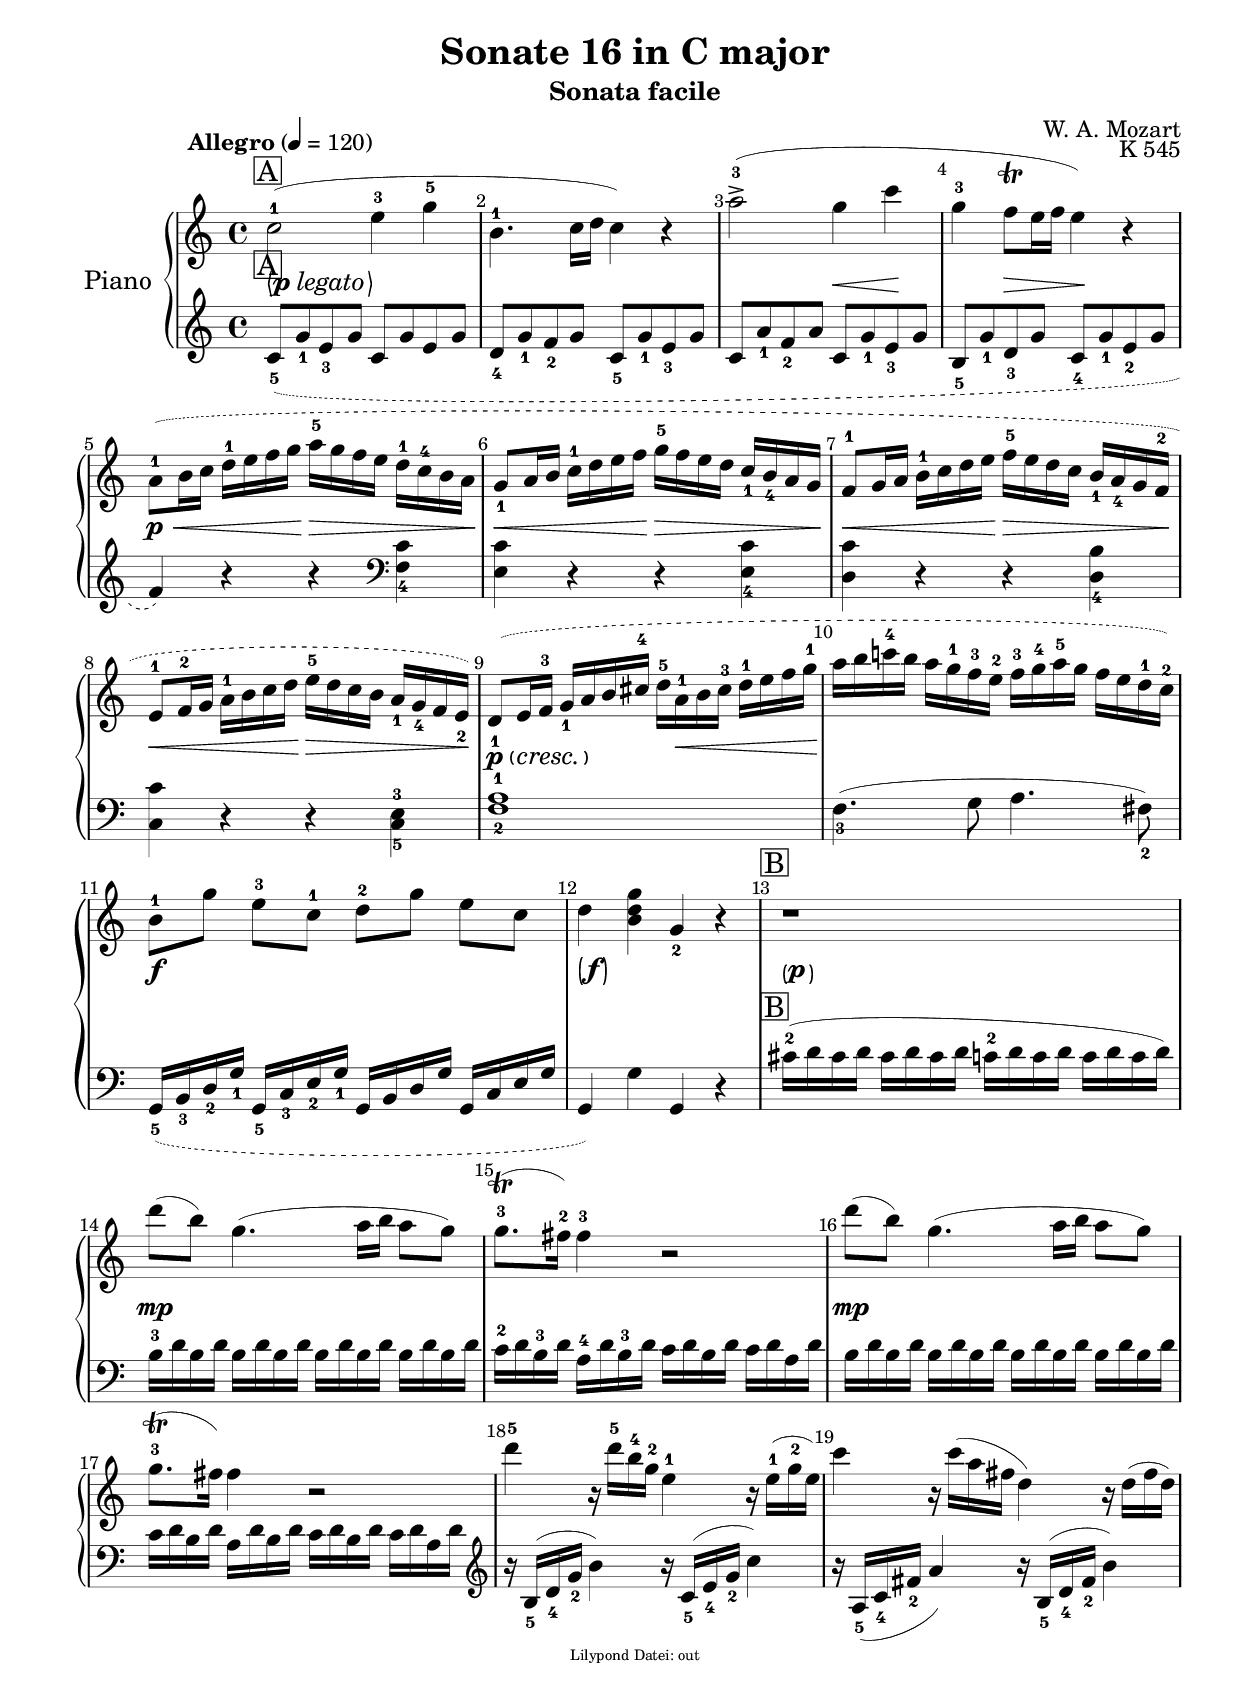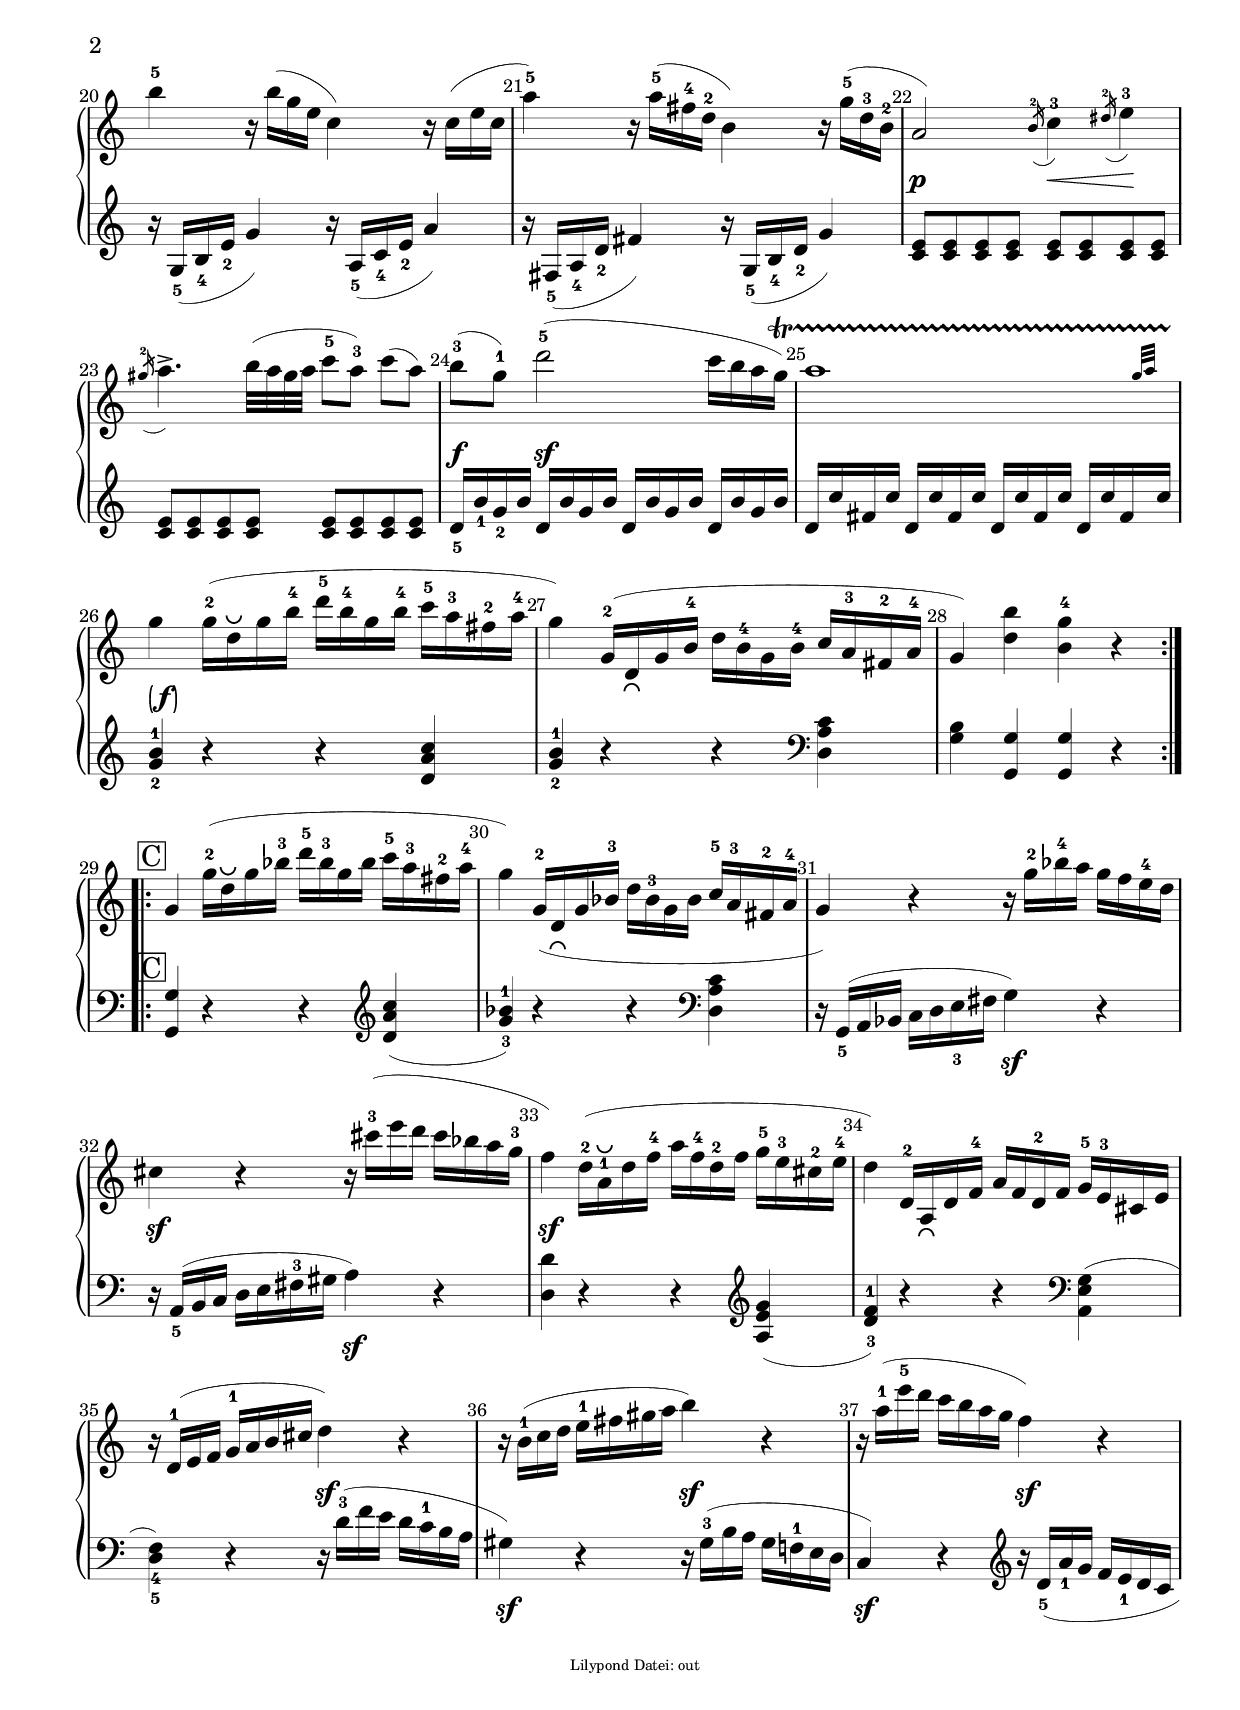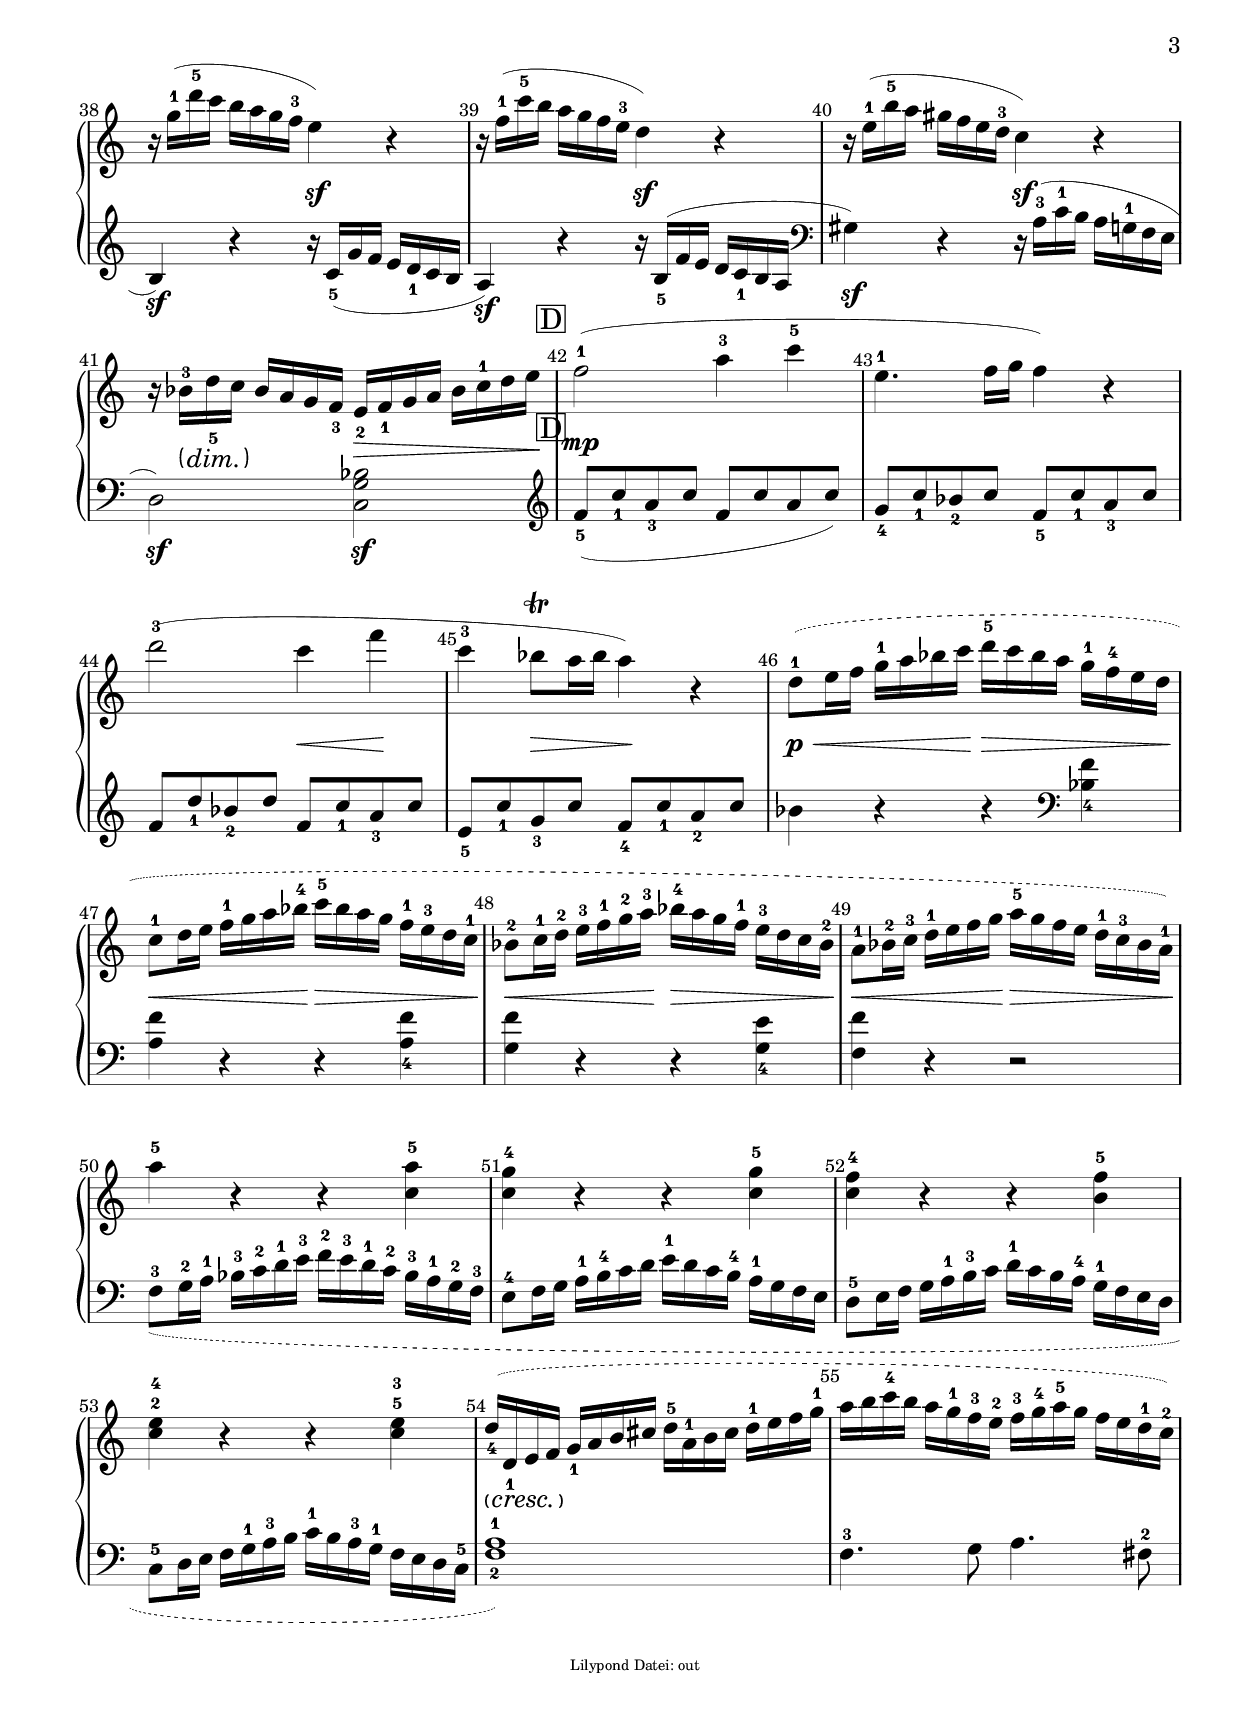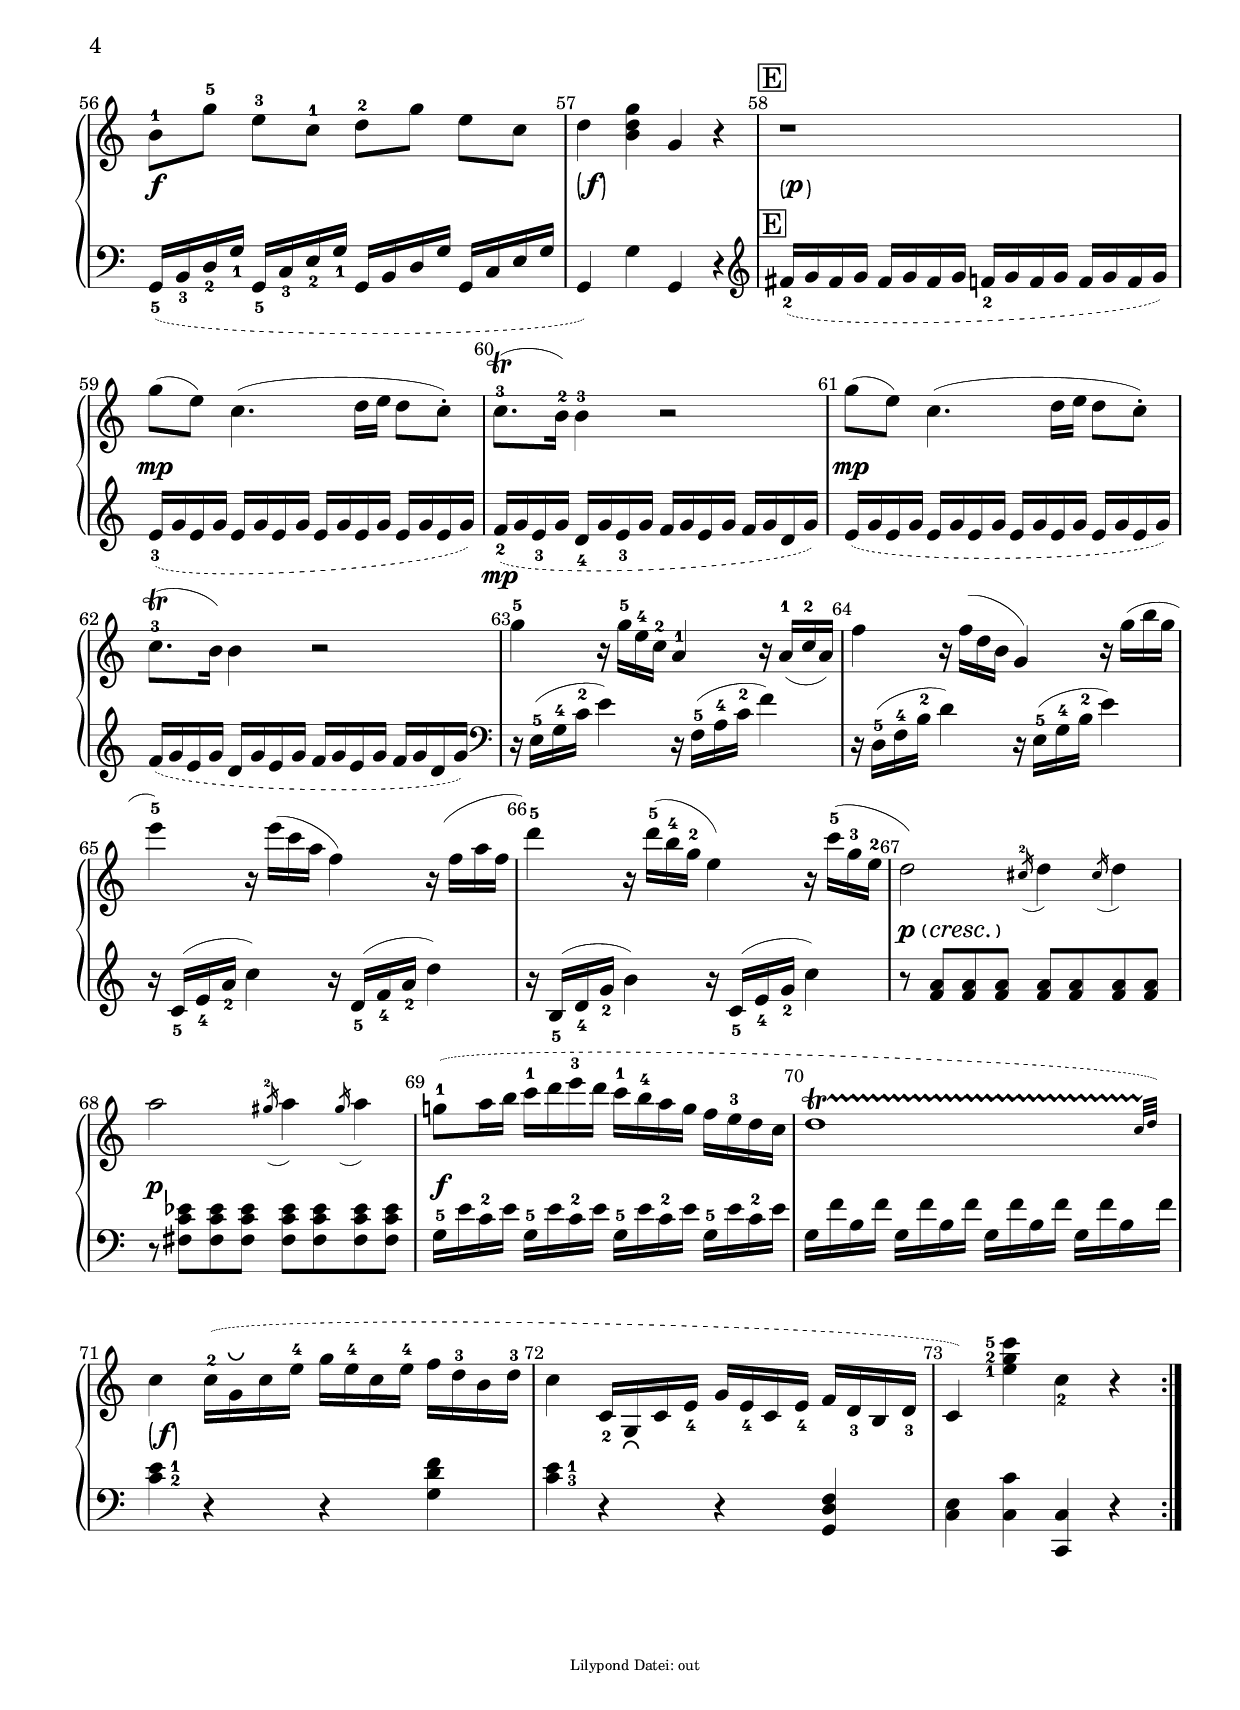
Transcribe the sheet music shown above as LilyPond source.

\version "2.19.32"
\language "deutsch"

FootLeft = #(string-append "" )
FootCenter = #(string-append "")
FootLeft = #(string-append "gesetzt mit LILYPOND " (lilypond-version) " am " (strftime "%d.%m.%Y %H:%M:%S" (localtime (current-time))))
% grosub=\sub \fontsize #+1.5

chExceptionMusic = {
  <c d e f g a h>1-\markup { \sub "Dur" }
  <c d es f g as b>1-\markup { \sub "Moll natural" }
  <c d es f g as h>1-\markup { \sub "Moll harm." }
  <c d es f g a h>1-\markup { \sub "Moll mel." }
  <c des e f g as b >1-\markup { \sub "Spanish Gypsy" }
  <c d es f ges g as h>1-\markup { \sub "Algerian" }
  <c d e f fis gis b>1-\markup { \sub "Arabic " }
  <c cis e f g gis h>1-\markup { \sub "Byzantine" }
  <c cis dis e f fis gis ais>1-\markup { \sub "Eight Tone Spanish" }
  <c des e fis gis ais h>1-\markup { \sub "Enigmatic asc." }
  <c des e f gis ais h>1-\markup { \sub "Enigmatic desc." }
  <c d es f g as b>1-\markup { \sub "Geez" }
  <c d e f g as b>1-\markup { \sub "Aeolian Dominant" }
  <c des f ges b>1-\markup { \sub "Hirajoshi" }
  <c d es fis g as h>1-\markup { \sub "Hungarian" }
  <c d e fis g a b>1-\markup { \sub "Acoustic Scale" }
  <c cis f g ais>1-\markup { \sub "Japanese" }
  <c d es fis g a ais>1-\markup { \sub "Romanian Minor" }
  <c d e f g as h>1-\markup { \sub "Maqams" }
  <c es f g b>1-\markup { \sub "Minor Pentatonic" }
  <c es f fis g b>1-\markup { \sub "Minor Blues" }
  <c d es e g a>1-\markup { \sub "Major Blues" }
  <c des d es f g a b>1-\markup { \sub "Adonai Malakh" }
  <c d e fis g a b>1-\markup { \sub "Bartok" }
  <c des es f ges g as h>1-\markup { \sub "Bebop Half-Diminished" }
  <c d e f g a b h>1-\markup { \sub "Bebop Dominant" }
  <c d es e f g a b>1-\markup { \sub "Bebop Minor" }
  <c d e f g gis a h>1-\markup { \sub "Bebop Major I" }
  <c d f g b>1-\markup { \sub "Egyptian" }
  <c d es f g a b>1-\markup { \sub "Dorisch" }
  <c des es f g as b >1-\markup { \sub "Phrygisch" }
  <c d e fis g a h>1-\markup { \sub "Lydisch" }
  <c d e f g a b>1-\markup { \sub "Mixolydisch" }
  <c d es f g as b>1-\markup { \sub "Äolisch" }
  <c des es g ges as b>1-\markup { \sub "Lokrisch" }
  <c d e fis gis b>1-\markup { \sub "Ganzton" }
  <c d e fis gis ais>1-\markup { \sub "Ganzton" }
  <cis dis fis gis ais>1-\markup { \sub "Halbton" }
  <c d es f g as b>1-\markup { "Moll natural" }
  <c d es f g as h>1-\markup { "Moll harm." }
  <c d es f g a h>1-\markup { "Moll mel." }

  <c>1-\markup { \sub "bass" }
  <c es ges>1-\markup { \sub \fontsize #+1.5 "dim" }
  <c e gis>1-\markup { \sub \fontsize #+1.5 "j" }
  <c e geses>1-\markup { \sub \fontsize #+1.5 "ddim" }
  <c eses ges >1-\markup { \super "dddim" }
  <c e g h>1-\markup { \sub "j" \super "7" }
  <c e g h a'>1-\markup { \sub "j" \super "7(add13)" }
  <c g >1-\markup { \super "5" }
  <c g d'>1-\markup { \super "5(add9)" }
  <c e gis dis'>1-\markup { \sub "aug" \super { \smaller \sharp "9" } }
  <c e gis des'>1-\markup { \sub "aug" \super { \smaller \flat "9" } }
  <c e gis d'>1-\markup { \sub "aug" \super  "(add9)" }
  <c g des'>1-\markup { \super "5" \super { \smaller \flat "9"  } }
  <c g dis'>1-\markup { \super "5"  \super { \smaller \sharp "9"} }
  <c e g a b>1-\markup { \super "7(add6)" }
  <c es g h>1-\markup { \sub \fontsize #+1.5 "m" \super "j7" }
  <c es g h d' f'>1-\markup { \sub \fontsize #+1.5 "m" \super "j11" }
  <c es g b c'>1-\markup { \sub \fontsize #+1.5 "m" \super "7add8" }
  <c es g b d' e'>1-\markup { \sub \fontsize #+1.5 "m" \super "9add10" }
  <c es g b d' f' g'>1-\markup { \sub \fontsize #+1.5 "m" \super "11add12" }
  <c es ges h>1-\markup { \sub \fontsize #+1.5 "m" \super { "j7" \smaller \flat "5" } }
  <c es ges b des>1-\markup { \sub \fontsize #+1.5 "m" \super { "7" \smaller \flat "5" \smaller \flat "9" } }
  <c es ges b>1-\markup { \sub \fontsize #+1.5 "dim" \super { "7" \smaller \sharp "5" } }
  <c es ges heses>1-\markup { \sub "dim" \super "7" }
  <c es ges heses des >1-\markup { \sub "dim" \super { "7" \smaller \flat "9" } }
  <c e  ges h>1-\markup { \sub \fontsize #+1.5 "j7" \super {  \smaller \flat "5" } }
  <c e g h d'>1-\markup { \sub \fontsize #+1.5 "j" \super "9" }
  <c e g h d' a'>1-\markup { \sub \fontsize #+1.5 "j9" \super "(add13)" }
  <c e g b  a' >1-\markup { \super "7(add13)" }
  %<c e g  d' >1-\markup { \super "add9" }
  <c e g b des' as' >1-\markup { \super { \smaller \flat "9" \smaller \flat 13 } }
  <c e g b d' a' >1-\markup { \super "13" }
  <c e g a d'>1-\markup {  \super "6(add9)" }
  <c e g a f'>1-\markup { \super "6(add11)" }
  <c e g b d' f' a'>1-\markup { \super "13(add11)" }
  <c e g a a'>1-\markup { \super "6(add13)" }
  %<c e g a fis'>1-\markup { \super "6(add" \super { \sharp "11)" } }
  % <c es g as h>1-\markup { "m" \super "7(add" \super { \flat "6)" } }
  <c es g as h>1-\markup { \sub \fontsize #+1.5 "m" \super "7(add" \super { \smaller \flat "6)" } }
  <c es g a h>1-\markup { \sub \fontsize #+1.5 "m" \super "7(add6)" }
  <c es g h f'>1-\markup { \sub \fontsize #+1.5 "m" \super "j7(add11)" }
  <c es g a h d'>1-\markup { \sub \fontsize #+1.5 "m" \super "j9(add6)" }
  <c e gis h>1-\markup { \sub \fontsize #+1.5 "j" \super "7" \super { \smaller \sharp 5 } }
  <c e g a h>1-\markup { \sub \fontsize #+1.5 "j" \super "7(add6)" }
  <c f gis d'>1-\markup { \sub \fontsize #+1.5 "j" \super { "sus4"  \smaller \sharp "5(add9)" } }
  <c e g h dis'>1-\markup { \super { "j7" \smaller \sharp "9" } }
  <c e gis h d'>1-\markup { \super { "j9" \smaller \sharp "5" } }
  <c es g h d'>1-\markup { \sub \fontsize #+1.5 "m"  \super { "j9" } }
  <c f g d'>1-\markup { \super "sus4(add9)" }
  <c es g a f'>1-\markup { \sub \fontsize #+1.5 "m" \super "6(add11)" }
  <c es ges b >1-\markup { \sub \fontsize #+1.5 "m" \super "7" \super { \smaller \flat "5" } }
  <c e g h d' f' a'>1-\markup { \sub \fontsize #+1.5 "j" \super "13" }
  <c e g h d' f'>1-\markup { \sub \fontsize #+1.5 "j" \super "11" }
  <c e g h d' fis'>1-\markup { \sub \fontsize #+1.5 "j"  \super { \smaller \sharp "11" } }

}

inst =
#(define-music-function
  (string)
  (string?)
  #{ <>^\markup \bold \box #string #})

#(define ((chord-name->german-markup-text-alteration B-instead-of-Bb) pitch lowercase?)

   (define (pitch-alteration-semitones pitch)
     (inexact->exact (round (* (ly:pitch-alteration pitch) 2))))

   (define (conditional-string-downcase str condition)
     (if condition
         (string-downcase str)
         str))

   (let* ((name (ly:pitch-notename pitch))
          (alt-semitones  (pitch-alteration-semitones pitch))
          (n-a (if (member (cons name alt-semitones) `((6 . -1) (6 . -1)))
                   (cons 7 (+ (if B-instead-of-Bb 1 1) alt-semitones))
                   (cons name alt-semitones))))
     (make-line-markup
      (list
       (make-simple-markup
        (conditional-string-downcase
         (vector-ref #("C" "D" "E" "F" "G" "A" "H" "B") (car n-a))
         lowercase?))
       (let ((alteration (/ (cdr n-a) 2)))
         (cond
          ((and (equal? lowercase? #f) (= alteration FLAT) (= (car n-a) 7)) (make-simple-markup ""))
          ((and (= alteration FLAT) (or (= (car n-a) 5) (= (car n-a) 2) )) (make-simple-markup "s"))
          ((= alteration FLAT) (make-simple-markup "es"))
          ((and (= alteration DOUBLE-FLAT) (or (= (car n-a) 5)(= (car n-a) 2) )) (make-simple-markup "ses"))
          ((= alteration DOUBLE-FLAT) (make-simple-markup "eses"))
          ((= alteration SHARP) (make-simple-markup "is"))
          ((= alteration DOUBLE-SHARP) (make-simple-markup "isis"))
          (else empty-markup)))))))

#(define germanChords (chord-name->german-markup-text-alteration #t))

chExceptions = #( append
                  ( sequential-music-to-chord-exceptions chExceptionMusic #t)
                  ignatzekExceptions)

FootLeft = #(string-append "Lilypond Datei: " (ly:parser-output-name) )
FootCenter = #(string-append "")
FootRight = #(string-append "gesetzt mit LILYPOND " (lilypond-version) " am " (strftime "%d.%m.%Y %H:%M:%S" (localtime (current-time))))

\layout {
  \context {
    \ChordNames
    chordNameLowercaseMinor = ##f
    chordRootNamer = #germanChords
    chordNoteNamer = #note-name->german-markup
    \override ChordName.font-name = #"Monospac821 BT"
    chordNameExceptions = #chExceptions
    \override ChordName.font-size = #1
    \override ChordName.font-series = #'bold
  }
}


mpdolce =
#(make-dynamic-script
  #{ \markup {
    \hspace #0
    \translate #'(5 . 0)
    \line {
      \dynamic "mp"
      \text \italic "dolce"
    }
     }
  #})

pdolce =
#(make-dynamic-script
  #{ \markup {
    \hspace #0
    \translate #'(5 . 0)
    \line {
      \dynamic "p"
      \text \italic "dolce"
    }
     }
  #})

pleg =
\markup {
  \override #'(angularity . 2)
  \line {
    \parenthesize  {
      \column {
        \line {
          \dynamic "p"
          \text \italic \fontsize #1 "legato"
        }
      }
    }
  }
}


rit =
\markup {
  \bold \italic \fontsize #-0.3 "ritardando"
}

loco =
\markup {
  \bold \italic \fontsize #-0.3 "loco"
}

%% stencil unstress
%% Harm's code aus dem Forum
%% http://www.lilypondforum.de/index.php?topic=2320.0
#(define new-stil
   (lambda (grob)
     (let* ((sz (ly:grob-property grob 'font-size 0.0))
            (mult (magstep sz))
            (dir (ly:grob-property grob 'direction))
            (thick 0.15)
            (radius 0.7)
            (scaled-radius (* mult radius))
            (ps-command-string
             (format #f
               "
             0 ~a translate
             ~a setlinewidth
             ~a 0 moveto
             0 0 ~a 180 0 ~a
             stroke
             "
               ;mult
               (* thick dir)
               thick
               (- scaled-radius)
               scaled-radius
               (if (negative? dir) "arcn" "arc"))))

       (ly:make-stencil
        (list 'embedded-ps
          (format #f
            "
              gsave currentpoint translate
              ~a
              grestore
              "
            ps-command-string))
        (cons (- scaled-radius) scaled-radius)
        (cons
         (if (negative? dir) 0 (- scaled-radius))
         (if (negative? dir) scaled-radius 0))))))

unstress =
-\tweak stencil #new-stil
%% maybe add:
%-\tweak staff-padding #'()
\fermata

FSus = #(make-span-event 'SustainEvent STOP)
NSus = #(make-span-event 'SustainEvent START)

%% http://lsr.dsi.unimi.it/LSR/Item?id=654
%% http://lsr.di.unimi.it//LSR/Item?id=654
%% see also http://lilypond.org/doc/v2.18/Documentation/notation/short-repeats

%%%%%%%%%%%%%%%%%%%%%%%%%%%%%%%%%%%%%%%%%%%%%%%%%%%%%%%%%%%%%%%%%%%%%%%%%%%%%%%%%%%%%%%%%%
% LSR workaround:

%%%%%%%%%%%%%%%%%%%%%%%%%%%%%%%%%%%%%%%%%%%%%%%%%%%%%%%%%%%%%%%%%%%%%%%%%%%%%%%%%%%%%%%%%%

%% version 2013/05/11
%% for lilypond 2.18 or higher
%% last changes : - \changePitch : a single s as the last event of newnotes parameter
%%                   will give you the ending rests of the pattern (if there), and two s
%%                   also the beginning ones. If pattern ends with a note, a single
%%                   ending s will have no effects.
%%                - Is now \language independant (no more #{ c #})
%%                - new algorithm for make-notes-list, change-pitch
%%                  and has-notes? (shorter and safer)
%%
%%%%%%%%%%%%%%%%%%%%%%%%% some utility functions %%%%%%%%%%%%%%%%%%%%%

#(define (name-of music)
   (ly:music-property music 'name))

#(define (has-notes? music)
   "Return true if there is at least one note in `music, false otherwise."
   (or (eq? (name-of music) 'NoteEvent)
       (let ((e (ly:music-property music 'element)))
         (and (ly:music? e)
              (has-notes? e)))
       (let loop ((es (ly:music-property music 'elements)))
         (and (pair? es)
              (or (has-notes? (car es))
                  (loop (cdr es)))))))

%% An EventChord is sometimes used as a wrapper in Lilypond, so we have to check
%% if a chord is a standard chord with notes. We could have used has-notes? but
%% this version is perhaps more efficient.
%% Optional events name like 'RestEvent can be included.
#(define (note-or-chord? music . otherEvent)
   "Is music a note or a chord with notes ?"
   (let ((name (name-of music)))
     (or (memq name (cons 'NoteEvent otherEvent))
         (and (eq? name 'EventChord)  ; have this chord at least one note ?
              (let loop ((es (ly:music-property music 'elements)))
                (and (pair? es)
                     (or (eq? (name-of (car es)) 'NoteEvent)
                         (loop (cdr es)))))))))

#(define (expand-q-chords music); for q chords : see chord-repetition-init.ly
   (expand-repeat-chords! (list 'rhythmic-event) music))

#(define (clean-music mus)
   "Try to reduce the number of sequential music"
   (let ((name (ly:music-property mus 'name)))
     (cond
      ((eq? name 'SequentialMusic)
       (ly:music-set-property! mus 'elements (fold-right
                                              (lambda (evt prev-list)
                                                (if (eq? (name-of evt) 'SequentialMusic)
                                                    (append (ly:music-property (clean-music evt) 'elements) prev-list)
                                                    (cons (clean-music evt) prev-list)))
                                              '()
                                              (ly:music-property mus 'elements))))
      ((eq? name 'SimultaneousMusic)
       (ly:music-set-property! mus 'elements
         (map clean-music (ly:music-property mus 'elements))))
      ((memq name (list 'RelativeOctaveMusic 'UnrelativableMusic))
       (ly:music-set-property! mus 'element (clean-music
                                             (ly:music-property mus 'element)))))
     mus))

%%%%%%%%%%%%%%%%%%%%%%%%%%%%% changePitch %%%%%%%%%%%%%%%%%%%%%%%%%%%%%%
#(define cPInsertInPattern (gensym))
#(define cPSamePitch (gensym))
#(define cPSamePitchEnd (gensym))
#(define cPPatternEnd (gensym))

#(define (make-notes-list music)
   "Make a list with each element will be of one of these types :
  1- a note, a chord, a rest
  2- an integer, indicating the number of notes to skip in pattern ( The user will
     indicate that, by a corresponding number of skips (s or \\skip) in `newnotes 
     parameter of \\changePitch )
  3- a list of musics, to be inserted between 2 notes of pattern, and added with
     the \\insert function, inside `newnotes"
   (let ((res '())     ; the list to fill
          (prev #f))
     (define (fill-notes-list evt)
       (let ((tags (ly:music-property evt 'tags))
             (name (name-of evt)))
         (cond
          ((memq cPInsertInPattern tags)             ; a music added by \insert
            (ly:music-set-property! evt 'tags
              (delq cPInsertInPattern tags))     ; remove the tag
            (if (integer? prev)(set! res (cons prev res)))
            (set! prev (if (pair? prev)(cons evt prev)(list evt))))  ; a list
          ((memq name (list 'SkipEvent 'SkipMusic))
           (if (pair? prev)(set! res (cons prev res))) ; keep the reverse order
           (set! prev (if (integer? prev) (1+ prev) 1)))
          ; ((memq name (list 'EventChord 'NoteEvent 'RestEvent))
          ((note-or-chord? evt 'RestEvent) ; a note, a chord, or a rest
            (if (or (pair? prev)(integer? prev))(set! res (cons prev res)))
            (set! prev evt)
            (set! res (cons evt res)))
          (else
           (let ((elt (ly:music-property evt 'element))
                 (elts (ly:music-property evt 'elements)))
             (if (ly:music? elt) (fill-notes-list elt))
             (if (pair? elts)(for-each fill-notes-list elts)))))))
     (fill-notes-list music)
     (if (or (pair? prev)(integer? prev))(set! res (cons prev res)))
     (reverse res)))

%%%%%%%%%%%%  used inside the inner function change-one-note
#(define (copy-duration from to)  ; from and to as EventChord or NoteEvent
   (let ((max-dur #f)); in theory, 2 notes in a chord can have a different duration
     (music-map (lambda (x)            ; get main duration from `from
                  (let ((dur (ly:music-property x 'duration)))
                    (if (and (ly:duration? dur)
                             (or (not max-dur)
                                 (ly:duration<? max-dur dur))); take the greater
                        (set! max-dur dur))
                    x))
       from)
     (music-map (lambda (x)            ; set duration to duration of `to
                  (if (ly:duration? (ly:music-property x 'duration))
                      (ly:music-set-property! x 'duration max-dur))
                  x)
       to)))

#(define (copy-arti from to) ; from and to as EventChord or NoteEvent
   (let* ((es-from (ly:music-property from 'elements))
          (es-to (ly:music-property to 'elements))
          (arti-from (if (null? es-from)
                         (ly:music-property from 'articulations)
                         (filter
                          (lambda(x)
                            (not (ly:duration? (ly:music-property x 'duration))))
                          es-from))))
     (if (null? es-to)                       ; NoteEvent
         (ly:music-set-property! to 'articulations
           (append (ly:music-property to 'articulations) arti-from))
         (ly:music-set-property! to 'elements  ; EventChord
           (append es-to arti-from)))
     ; copy also 'tags and 'to-relative-callback
     (ly:music-set-property! to 'tags
       (append (ly:music-property from 'tags)(ly:music-property to 'tags)))
     (if (null? es-to)
         (ly:music-set-property! to 'to-relative-callback
           (ly:music-property from 'to-relative-callback))
         (begin
          (ly:music-set-property! to 'to-relative-callback
            ly:music-sequence::event-chord-relative-callback)
          (ly:music-set-property! (car es-to) 'to-relative-callback
            (ly:music-property from 'to-relative-callback))))
     ))

%% del-arti is called for all notes but the first of a \samePitch section.
#(define (del-arti note-or-chord)
   (ly:music-set-property! note-or-chord 'articulations '())
   (ly:music-set-property! note-or-chord 'elements
     (filter (lambda(x)
               (and (ly:duration? (ly:music-property x 'duration))
                    (ly:music-set-property! x 'articulations '())))
             (ly:music-property note-or-chord 'elements))) ; can be empty
   (music-map  ;; del all caution accidentals
     (lambda(x)(if (eq? (name-of x) 'NoteEvent) (begin
                                                 (ly:music-set-property! x 'force-accidental #f)
                                                 (ly:music-set-property! x 'cautionary #f)))
       x)
     note-or-chord))

#(define (change-pitch pattern newnotes)
   "The scheme function of \\changePitch, `pattern and `newnotes as music."
   (let ((seq-list '())           ; list of transformed patterns
          (skip-notnote-event? #f) ; #t if a \skip or an \insert is found in newnotes
          (same-pitch-section? #f) ; #t if we are in the 2nd pattern note of a\samePitch section
          ;(dummy-note #{ c4 #})    ; \language dependant -:(
          (dummy-note (make-music 'NoteEvent ; to avoid pbs with pattern without any notes
                        'duration (ly:make-duration 2 0 1) ;
                        'pitch (ly:make-pitch -1 0 0))) ;
          (pattern2 #{ $pattern \tag #cPPatternEnd s4 #}) ; to detect the end of pattern
          (last-notes-list #f))    ; buffer
     (set! seq-list (cdr  ; skip dummy notes
;;;;;;;;;;;;;;;;;;;;;;;;;;;;;;;;;;; loop ;;;;;;;;;;;;;;;;;;;;;;;;;;;;;;;;;;;;;;;;;;;;;;;
                      (let loop ((notes-list (cons dummy-note (make-notes-list newnotes))); see make-notes-list
                                  (pat-list (cons dummy-note (circular-list pattern2)))
                                  (res '())) ; the list to fill
                        (if (or (null? notes-list)(null? pat-list)) ; pat-list may be a regular list in the loop
                            (reverse res)               ;;;;;; return the list in the right order
                            (let ((x (car notes-list))  ;;;;;; go deeper, taking 1st elt of each lists
                                   (evt (ly:music-deep-copy (car pat-list))))
                              (cond
;;;;;;;;;;;;;;;;;;;;;;;;;;;;;;;;;;;;;;;;;;;;;
                               ((pair? x)                   ; x is a list of musics, added with \insert in newnotes
                                 (set! skip-notnote-event? #t)      ; for events between 2 pattern notes
                                 (set! last-notes-list notes-list)  ; for section "else" of this cond statement
                                 (loop (cdr notes-list) pat-list (append x res))) ; append x to res
;;;;;;;;;;;;;;;;;;;;;;;;;;;;;;;;;;;;;;;;;;;;
                               ((note-or-chord? evt)         ; evt in pattern is a note or a chord (with notes)
                                 (set! last-notes-list notes-list)  ; for section "else" later
                                 (cond
                                  ((ly:music? x)  ;;;;;; the elt of notes-list is a note or a chord
                                    (if same-pitch-section? ; x is used several times. Copy arti of x only to the
                                        (set! x (del-arti (ly:music-deep-copy x)))) ; 1st note of \samePitch section
                                    (copy-duration evt x)  ; evt = from, x = to
                                    (copy-arti evt x)
                                    (let ((tags (ly:music-property x 'tags)))
                                      (cond               ; are we in a \samePitch section ?
                                        ((memq cPSamePitch tags)    ; yes, first,remove the tag
                                          (ly:music-set-property! x 'tags (delq cPSamePitch tags))
                                          (set! same-pitch-section? #t)) ; then set the flag
                                        ((memq cPSamePitchEnd tags) ; last note of \samePitch
                                          (ly:music-set-property! x 'tags (delq cPSamePitchEnd tags))
                                          (set! same-pitch-section? #f))))      ; unset the flag
                                    (set! skip-notnote-event? #f); stop deletion of not-notes event.
                                    (if same-pitch-section?
                                        (loop notes-list (cdr pat-list)(cons x res))
                                        (loop (cdr notes-list)(cdr pat-list)(cons x res)))) ; next new note
                                  ((integer? x)   ;;;;;; user want to skip over the current evt note. We also
                                    (set! skip-notnote-event? x) ; don't add any events bis next pattern note
                                    ;; (format #t "x : ~a\n" x)  ; for testing
                                    (cond ((= x 1)                                      ; only one s
                                            (loop (cdr notes-list)(cdr pat-list) res)) ; next notes-list elt
                                      (else                                         ; several successive s
                                        (set-car! notes-list (1- x))               ; for the next loop
                                        (loop notes-list (cdr pat-list) res))))))  ; the next evt only
;;;;;;;;;;;;;;;;;;;;;;;;;;;;;;;;;;;;;;;;;;;;
                               ((or (ly:music-property evt 'duration #f)  ; current evt in pattern is not a note
                                    (not (has-notes? evt)))
                                (cond ((memq cPPatternEnd (ly:music-property evt 'tags)) ; last evt of pattern
                                        (let ((x (car notes-list)))
                                          (if (and (integer? x)
                                                   (or (null? (cdr notes-list))        ; last elt ?
                                                       (and (null? (cddr notes-list))  ; 2nd to last and last is
                                                            (pair? (car (cdr notes-list)))))) ; a \insert section
                                              (cond
                                               ((= x 1)
                                                (set! skip-notnote-event? x)
                                                (loop (cdr notes-list) (cdr pat-list) res))
                                               (else
                                                (set-car! notes-list (1- x))
                                                (loop notes-list (cdr pat-list) res))))
                                          (loop notes-list (cdr pat-list) res))) ;; ignores evt
                                  (skip-notnote-event? (loop notes-list (cdr pat-list) res))
                                  (else (loop notes-list (cdr pat-list)(cons evt res)))))
;;;;;;;;;;;;;;;;;;;;;;;;;;;;;;;;;;;;;;;;;;;;
                               (else
                                (let ((e (ly:music-property evt 'element))
                                      (es (ly:music-property evt 'elements))
                                      (empty? #f)) ; don't add to res if #t
                                  (if (ly:music? e)
                                      (let ((new-e (loop notes-list (list e) '())))
                                        (ly:music-set-property! evt 'element
                                          (case (length new-e)
                                            ((0) (set! empty? #t)
                                              new-e)
                                            ((1)(car new-e))
                                            (else (make-sequential-music new-e))))))
                                  (if (pair? es)
                                      (let ((new-es (loop notes-list es '())))
                                        (ly:music-set-property! evt 'elements new-es)
                                        (set! empty? (and empty? (null! new-es))))) ; #t if both empty

                                  (let ((next-new-notes (if (or same-pitch-section?
                                                                (and (integer? skip-notnote-event?)
                                                                     (> skip-notnote-event? 1)))
                                                            last-notes-list
                                                            (cdr last-notes-list))))
                                    (if empty? (loop next-new-notes (cdr pat-list) res)
                                        (loop next-new-notes (cdr pat-list) (cons evt res))))))))))))
;;;;;;;;;;;;;;;;;;;;;;;;;;;;;;;;;; end loop ;;;;;;;;;;;;;;;;;;;;;;;;;;;;;;;;;;;;;;;;
     (let ((relativize (lambda(m)
                         (let* ((clean-newnotes (clean-music newnotes))
                                (name (name-of clean-newnotes)))
                           (if (memq name (list 'RelativeOctaveMusic 'UnrelativableMusic))
                               (make-music name 'element m)
                               m)))))
       (case (length seq-list)
         ((0) (make-music 'Music 'void #t))
         ((1) (relativize (car seq-list)))
         (else (relativize (clean-music (make-sequential-music seq-list))))))))

changePitch = #(define-music-function (pattern newnotes)
                 (ly:music? ly:music?)
                 "Change each notes in `pattern by the notes (or rests) given in `newnotes.
If count of events doesn't match, pattern is duplicated repeatedly or truncate."
                 (let* ((expand-q (lambda (music) (expand-repeat-chords!
                                                   (cons 'rhythmic-event (ly:parser-lookup '$chord-repeat-events))
                                                   music)))
                        (pattern (expand-q pattern))
                        (newnotes (expand-q newnotes)))
                   (change-pitch pattern newnotes)))

%%%%%%%%%%%%%%%%%%%%%%%%%%%%%%%%%%%%%%%%%%%%%%%%%%%%%%%%%%%%%%%%%%%%%%%%%%%%%%%%
%% enhancement functions, working with \changePitch pattern newnotes

samePitch = #(define-music-function (music) (ly:music?)
               "Inside the `pattern parameter of the \\changePitch function, all notes grouped 
by this function will have the same pitch, according to the current note of
`newnotes parameter of \\changePitch."
               (let((not-first? #f)
                    (last-note #f))
                 (map-some-music
                  (lambda (x)
                    (cond
                     ((note-or-chord? x)
                      (if not-first?     ; set all pitches to the pitch of the first note
                          (ly:music-set-property! x 'to-relative-callback
                            (lambda (x p)                    ; set pitch to the prev value
                              (ly:prob-set-property! x 'pitch p)
                              p))
                          (set! not-first? x)) ; do nothing for first note
                      (ly:music-set-property! x 'tags (cons
                                                       cPSamePitch  ; add tag cPSamePitch to x
                                                       (ly:music-property x 'tags)))
                      (set! last-note x)   ; save the note x
                      x)
                     (else #f)))
                  music)
                 (if last-note              ; the last saved EventChord
                     (ly:music-set-property! last-note 'tags (cons
                                                              cPSamePitchEnd    ; add cPSamePitchEnd tag, delete cPSamePitch tag
                                                              (delq cPSamePitch (ly:music-property last-note 'tags)))))
                 music))

%% this function should be no more needed, as copy-arti should avoid pbs
%% in relative mode and \samePitch
absolute = #(define-music-function (music) (ly:music?)
              "Make `music unrelativable. To use inside a \\samePitch function in relative
mode."
              (make-music 'UnrelativableMusic 'element music))

insert = #(define-music-function (music) (ly:music?)
            "Using this function inside the `newnotes parameter of the \\changePitch
function, allow you to insert and remplace by `music, all music between one note
and his following, in the `pattern parameter of \\changePitch, ."
            #{ \tag #cPInsertInPattern $music #})

%%%%%%%
#(define (n-copy n music)
   (cond
    ((> n 1)(make-sequential-music
             (map (lambda (x)(ly:music-deep-copy music))
               (make-list n))))
    ((= n 1) music)
    (else (make-music 'Music 'void #t))))

nCopy = #(define-music-function (n music)(integer? ly:music?)
           (n-copy n music))

%% same effect as { \repeat unfold n s } but \nSkip works inside the `newnotes
%% parameter of \changePitch.
nSkip = #(define-music-function (n)(integer?)
           "Return \\skip \\skip \\skip ... n times."
           #{ \nCopy #n s #})
%%%%%%%%%%%%%%%%%%%%%%%%%%%%%%%%%%%%%%%%%%%%%%%%%%%%%%%%%%%%%%%%%%%%%%%%%%%%%%%%
%% shortcuts
% default values for patI and patII, if the user do not define
% them, before using \cPI and \cPII
% patI ={ c8. c16 }      % not \language independant
patI = #(make-music 'SequentialMusic 'elements (list
                                                (make-music 'NoteEvent 'duration (ly:make-duration 3 1 1)
                                                  'pitch (ly:make-pitch -1 0 0))
                                                (make-music 'NoteEvent 'duration (ly:make-duration 4 0 1)
                                                  'pitch (ly:make-pitch -1 0 0))))
% patII = { c4. c8 }
patII = #(make-music 'SequentialMusic 'elements (list
                                                 (make-music 'NoteEvent 'duration (ly:make-duration 2 1 1)
                                                   'pitch (ly:make-pitch -1 0 0))
                                                 (make-music 'NoteEvent 'duration (ly:make-duration 3 0 1)
                                                   'pitch (ly:make-pitch -1 0 0))))


cPI = #(define-music-function (newnotes) (ly:music?)
         #{ \changePitch \patI $newnotes #})

cPII = #(define-music-function (newnotes) (ly:music?)
          #{ \changePitch \patII $newnotes #})

#(define cP changePitch)
%{
%%%%%%%%%%%%%%%%%%%%%%%%%%%%%%% The example %%%%%%%%%%%%%%%%%%%%%%%%%%%%%%%%%%%%%%%

testMusic = { c d e f g f e d <c e> <d f> <e g> <d f> }
fillerChord = { <c e>2 }

\relative c' {
  \override  Score.RehearsalMark.self-alignment-X = #LEFT

  \mark "pattern = { c8.-> c16-. }"

  \changePitch { c8.-> c16-. } {
    \testMusic
  }
  \fillerChord
  \break

  \mark "pattern = { c8 c16( c) }"

  \changePitch { c8 c16( c) } {
    \testMusic
  }
  \fillerChord
  \fillerChord
  \break

  \time 6/8
  \mark "pattern = { c4( c8) c8.( c16) c8-. }"
  \changePitch { c4( c8) c8.( c16) c8-. } {
    \testMusic
  }
  <c e>4.
}
<%}

%% see http://lsr.di.unimi.it/LSR/Item?id=861
%% see also http://lilypond.org/doc/v2.18/Documentation/internals/notehead

% Offsets are entered as a series of numbers.
%   The value of 0 causes no offset-calculation to occur and places the note at the default side of the stem:
%     The left side for a stem pointing up and
%     the right side for a stem pointing down.
%     (Per default, additional NoteHeads may have been placed on the opposite side of the stem to avoid collisions.)
%   Use 1 to shift a note head to the right.
%   Use -1 to shift a note head to the left.
%
% The amount of the offset is automatically determined based on
%   the width of the notehead and the width of the stem.
%   (When there is a stem, a note head is offset by the width of the notehead
%   minus half the width of the stem.  This will correctly align the note head
%   with any others above or below it on the same side of the stem.)
%
% You can use larger or smaller values (like 1.1 or -0.9)
%   to adjust the amount of the offset.
%
% In some cases offsetting a note head will cause the stem to no longer
%   attach to it properly.  (The main (or only?) case where this is needed
%   is when a note head that is at the end of a stem has been offset to the
%   non-default side of the stem.)  To fix this, you can override the 'stem-attachment
%   property.  The adjustStem function below makes this easier.  It takes a pair of
%   numbers.  The first number adjusts the stem attachment on the X-axis (left or right)
%   and the second number adjusts it on the Y-axis (up or down).  The first number
%   indicates a multiple of the width of the stem that is added to the stem attachment
%   position on the X-axis.  The second number is multiplied by the default position
%   on the Y-axis to arrive at the new position on the Y-axis.  See examples below.
%
% In a case where the parent note head of a Script is offset, the
%   setOtherScriptParent function below can be used to select a different
%   parent note head, in order to keep the Script in its original position.  See
%   example below.

#(define ((shift offsets) grob)
   "Defines how NoteHeads should be moved according to the given list of offsets."
   (let* (
           ;; NoteHeads
           ;; Get the NoteHeads of the NoteColumn
           (note-heads (ly:grob-array->list (ly:grob-object grob 'note-heads)))
           ;; Get their durations
           (nh-duration-log
            (map
             (lambda (note-head-grobs)
               (ly:grob-property note-head-grobs 'duration-log))
             note-heads))
           ;; Get the stencils of the NoteHeads
           (nh-stencils
            (map
             (lambda (note-head-grobs)
               (ly:grob-property note-head-grobs 'stencil))
             note-heads))
           ;; Get their length in X-axis-direction
           (stencils-x-lengths
            (map
             (lambda (x)
               (let* ((stencil (ly:grob-property x 'stencil))
                      (stencil-X-exts (ly:stencil-extent stencil X))
                      (stencil-lengths (interval-length stencil-X-exts)))
                 stencil-lengths))
             note-heads))
           ;; Stem
           (stem (ly:grob-object grob 'stem))
           (stem-thick (ly:grob-property stem 'thickness 1.3))
           (stem-stil (ly:grob-property stem 'stencil))
           (stem-x-width (if (ly:stencil? stem-stil)
                             (interval-length (ly:stencil-extent stem-stil X))
                             ;; if no stem-stencil use 'thickness-property
                             (/ stem-thick 10)))
           (stem-dir (ly:grob-property stem 'direction))
           ;; Calculate a value to compensate the stem-extension
           (stem-x-corr
            (map
             (lambda (q)
               ;; TODO better coding if (<= log 0)
               (cond ((and (= q 0) (= stem-dir 1))
                      (* -1 (+ 2  (* -4 stem-x-width))))
                 ((and (< q 0) (= stem-dir 1))
                  (* -1 (+ 2  (* -1 stem-x-width))))
                 ((< q 0)
                  (* 2 stem-x-width))
                 (else (/ stem-x-width 2))))
             nh-duration-log)))
     ;; Final Calculation for moving the NoteHeads
     (for-each
      (lambda (nh nh-x-length off x-corr)
        (if (= off 0)
            #f
            (ly:grob-translate-axis! nh (* off (- nh-x-length x-corr)) X)))
      note-heads stencils-x-lengths offsets stem-x-corr)))

displaceHeads =
#(define-music-function (parser location offsets) (list?)
   "
 Moves the NoteHeads, using (shift offsets)
"
   #{
     \once \override NoteColumn.before-line-breaking = #(shift offsets)
   #})

adjustStem =
#(define-music-function (parser location val)(pair?)
   "
 Adjust 'stem-attachment via 
 adding multiples of the stem-width to the x-default (car val)
 and multiplying the y-default with (cdr val).
"
   #{
     \once \override NoteHead.before-line-breaking =
     #(lambda (grob)
        (let* ((stem-at (ly:grob-property grob 'stem-attachment))
               (stem (ly:grob-object grob 'stem))
               (stem-x-width (interval-length (ly:grob-property stem 'X-extent))))
          (ly:grob-set-property!
           grob
           'stem-attachment
           (cons (+ (car stem-at) (* stem-x-width (car val))) (* (cdr val) (cdr stem-at)))
           )))
   #})

%% http://lsr.dsi.unimi.it/LSR/Item?id=507

%% LSR This snippet was contributed by Gilles Thibault, on an idea by Eluze.
%% updated by Gilles Thibault on Feb. 2014
%% This function transforms a simple voice (pitches and durations) into a "ghost voice"
%% consisting of spacers and durations only (e.g. c2 d e ==> s2 s s).
%% This is very useful for writing simultaneous voice parts where one contains pitches,
%% another dynamics, a third fingering instructions ...
%% This can easily be used to print a score with or without fingerings or other attributes!
%% The ghost music can be written to the log with \displayLilyMusic \ghostMusic
%% followed by the music to be transformed.

#(define (MM->Script-text evt)
   (if (eq? 'MultiMeasureTextEvent (ly:music-property evt 'name))
       (let ((res (make-music 'TextScriptEvent)))
         ;; (display (ly:music-mutable-properties evt)) ; if you are curious ...
         (for-each (lambda(props)
                     (ly:music-set-property! res (car props) (cdr props)))
           (ly:music-mutable-properties evt))
         res)
       evt))

ghostMusic =
#(define-music-function (parser location music) (ly:music? )
   (map-some-music
    (lambda(x)
      (let
       ((dur (ly:music-property x 'duration #f)))
       (and
        (or dur (eq? 'EventChord (ly:music-property x 'name)))
        (let
         ((skip (make-music 'SkipEvent 'duration
                  (or dur (make-duration-of-length (ly:music-length x)))))
          (artis (let ((elts (ly:music-property x 'elements #f)))
                   (if elts
                       (filter
                        (lambda(y)   ;; EventChord
                          (not (eq? 'NoteEvent (ly:music-property y 'name))))
                        elts)
                       (map MM->Script-text (ly:music-property x 'articulations '()))))))
         (ly:music-set-property! skip 'articulations artis)
         skip))))
    music))

%notes = { a2-"hello" b4 r-"1"  R1^"2" b2 a-"bye" <c e g c' e' g'>1-"oho ;-)" }

%\ghostMusic \notes
%% the opposite of ghostMusic
%% extracts only music from argument

nurMusic =
#(define-music-function (parser location music) (ly:music? )
   (music-map
    (lambda (m)
      (case (ly:music-property m 'name)
        ((NoteEvent RestEvent MultiMeasureRestMusic)
         (ly:music-set-property! m 'articulations '()))
        ((EventChord)
         (ly:music-set-property! m 'articulations '())
         (ly:music-set-property! m 'elements
           (filter
            (lambda (e)
              (not (eq? 'TextScriptEvent (ly:music-property e 'name))))
            (ly:music-property m 'elements)))))
      m)
    music))

%\displayLilyMusic \ghostMusic \notes

%%%%%%%%%%%%%%%%%%%%%%%%%%%%%%%%%%%%%%%%%%%%%%%%%%%%%%%%%%%%%%%%%%%%%%%%%%%%%%%%
% A function to modify the shape of slurs by offsetting the positions property
% from default control-point values. Setting either y1 or y2 to zero will leave
% that attachment-point unchanged. Syntax: \offsetPositions #'(y1 . y2)
%%%%%%%%%%%%%%%%%%%%%%%%%%%%%%%%%%%%%%%%%%%%%%%%%%%%%%%%%%%%%%%%%%%%%%%%%%%%%%%%
offsetPositions =
#(define-music-function (parser location offsets) (pair?)
   #{
     \once \override Slur.positions = #(lambda (grob)
                                         `(,(+ (car offsets) (cdar (ly:slur::calc-control-points grob))) .
                                            ,(+ (cdr offsets) (cdr (cadddr (ly:slur::calc-control-points grob))))))
   #})

slurShift=
#(define-music-function (amount)
   (pair?)
   #{
     \once \override Voice.Slur.extra-offset = $amount
   #}
   )

slurShifts=
#(define-music-function (amount offsets)
   (pair? pair?)
   #{
     \once \override Slur.positions =
     #(lambda (grob)
        `(,(+ (car offsets) (cdar (ly:slur::calc-control-points grob))) .
           ,(+ (cdr offsets) (cdr (cadddr (ly:slur::calc-control-points grob))))))
     \once \override Voice.Slur.extra-offset = $amount
   #}
   )


slurShiftx=
#(define-music-function (amount offsets)
   (pair? pair?)
   #{
     \once \override Slur.positions = $offsets
     \once \override Voice.Slur.outside-staff-priority = #'()
     \once \override Voice.Slur.Y-offset = 0
     \once \override Voice.Slur.extra-offset = $amount
   #}
   )

ottavaShift=
#(define-music-function (1stoffset 2ndoffset)
   (pair? pair?)
   #{
     \once \override Staff.OttavaBracket.outside-staff-priority = #'()
     \once \override Staff.OttavaBracket.Y-offset = 0
     \once \override Staff.OttavaBracket.after-line-breaking =
     #(lambda (grob)
        (let* ((orig (ly:grob-original grob))
               (pieces (if (ly:grob? orig)
                           (ly:spanner-broken-into orig) '() )))
          (if (or (null? pieces)
                  (eq? grob (car pieces)))
              (ly:grob-set-property! grob 'extra-offset 1stoffset)
              (ly:grob-set-property! grob 'extra-offset 2ndoffset))))
   #}
   )

allgShift=
#(define-music-function (offset context grobname)
   (pair? symbol? symbol?)
   #{
     \once \override #(list context grobname 'outside-staff-priority) = #'()
     \once \override #(list context grobname 'Y-offset) = 0
     \once \override #(list context grobname 'extra-offset) = #offset
   #})

%% Aufruf: \allgShift #'(2 . 3) Staff NoteHead

#(define (bold-tenuto-script-stencil grob)
   (let*
    ((scale (magstep (ly:grob-property grob 'font-size 0)))
     (dir (ly:grob-property grob 'direction 0))
     (script-stencil (ly:grob-property grob 'script-stencil))
     (tenuto-width 0.25) ;;; alter this value to modify the line width of the tenuto
     (tenuto-length 1.5) ;;; alter this value to modify the line length of the tenuto
     (tl (* -0.5 tenuto-length))
     (tr (* 0.5 tenuto-length))
     (my-sil (ly:stencil-scale
              (ly:stencil-translate-axis
               (ly:stencil-add
                (make-circle-stencil 0.6 0.2 #f)
                (ly:stencil-in-color
                 (make-filled-box-stencil '(-1 . 1) '(0 . 1.3))
                 1 1 1 )) 0.7 X) scale scale)))
    (if (and (pair? script-stencil) (pair? (cdr script-stencil)))
        (let* ((rv (cdr script-stencil))
               (script-type (if (<= dir 0) (car rv) (cdr rv))))
          (cond ((equal? script-type "dportato")
                 my-sil)
            ((or (equal? script-type "tenuto") (equal? script-type "uportato"))
             my-sil)
            (else (ly:script-interface::print grob)))
          )
        (ly:script-interface::print grob))))

%% brightness  =  sqrt( .299 R2 + .587 G2 + .114 B2 )

%% Abkürzung für tweak fontsize+parenthesize
twpa=
#(define-music-function (music)
   (ly:music?)
   (let* ((prop 'font-size)
          (value -2)
          (p (check-grob-path prop (*location*)
               #:start 1
               #:default #t
               #:min 2)))
     (cond ((not p))
       ;; p now contains at least two elements.  The first
       ;; element is #t when no grob has been explicitly
       ;; specified, otherwise it is a grob name.
       (else
        (set! (ly:music-property music 'tweaks)
              (acons (cond ((pair? (cddr p)) p)
                       ((symbol? (car p))
                        (cons (car p) (cadr p)))
                       (else (cadr p)))
                value
                (ly:music-property music 'tweaks)))))
     (if (memq 'event-chord (ly:music-property music 'types))
         ;; music is an EventChord -> set the parenthesize property
         ;; on all child notes and rests
         (for-each
          (lambda (ev)
            (if (or (memq 'note-event (ly:music-property ev 'types))
                    (memq 'rest-event (ly:music-property ev 'types)))
                (set! (ly:music-property ev 'parenthesize) #t)))
          (ly:music-property arg 'elements))
         ;; No chord, simply set property for this expression:
         (set! (ly:music-property music 'parenthesize) #t))
     music))

%\include "Papier+Layout.ly"

\header {
  title = "Sonate 16 in C major"
  subtitle = "Sonata facile"
  composer = "W. A. Mozart"
  opus = "K 545"
}

#(define afterGraceFraction (cons 15 16))
\paper {
  #(set-paper-size "a4")
  myStaffSize = #20
  oddFooterMarkup = \markup \fill-line {
    \abs-fontsize #7 { \FootLeft }
  }
  annotate-spacing = ##f
  left-margin = #15
  page-count = #4
  top-margin = #10
  ragged-right = ##f
  bottom-margin = #10
  last-bottom-spacing.basic-distance = #10
  #(include-special-characters)
}

\layout {
  indent = #15
  ragged-last-bottom = ##t
  ragged-last = ##f
  ragged-bottom = ##f
  line-width = #185

  \context {
    \Staff
    explicitClefVisibility = #end-of-line-invisible
    explicitKeySignatureVisibility = #end-of-line-invisible
    \consists Mark_engraver
    \override RehearsalMark.self-alignment-X = #LEFT
    \override StaffSymbol.thickness = #0.35 %0.3=optimaler wert
    \override DynamicLineSpanner.staff-padding = #3
  }

  \context {
    \Score
    \remove Bar_number_engraver
    \override NonMusicalPaperColumn.line-break-permission = ##f
    \override NonMusicalPaperColumn.page-break-permission = ##f
    \remove Mark_engraver
    \override RehearsalMark.self-alignment-X = #LEFT
    \override KeyCancellation.break-visibility = #'#(#f #t #t)
    \override TextScript.self-alignment-X = #LEFT
    \override TextScript.staff-padding = #3.5
  }
  \context {
    \ChordNames
    \remove "Staff_performer"
  }
  \context {
    \Voice
    \override Hairpin.thickness = #2.5
    \override PhrasingSlur.outside-staff-priority = #150
    \override Slur.outside-staff-priority = #150
    \override Script.stencil = #bold-tenuto-script-stencil
  }
}
soft =
-\tweak stencil
#(lambda (grob)
   (grob-interpret-markup grob
     (if (eq? UP (ly:grob-property grob 'direction))
         #{
           \markup
           \with-dimensions #'(-0.7 . 0.7) #'(-0.7 . 0)
           \postscript
           #"0.15 setlinewidth -0.7 0 moveto 0 0 0.7 180 0 arc stroke"
         #}
         #{
           \markup
           \with-dimensions #'(-0.7 . 0.7) #'(0 . 0.7)
           \postscript
           #"0.15 setlinewidth 0.7 0 moveto 0 0 0.7 0 180 arc stroke"
         #})))
\fermata

Akk=\chordmode {
  % \set alignAboveContext = #"down"
  c1 g:7 f2 c
  g:7 c
  d2.:m d4:m7
  c1 d2.:m7 g4
  g2. a4:m d1:m d2.:m d4
  g/h c g/h c g1 s
  g s g s
  g2/d c
  d:7 h:m e:m a:m d g
  a1:m a
  g d g2 d:7
  g2. d4:7 g1
  g2.:m d4:7
  g1:m g:m
  a2 d:m d2.:m a4:7
  d2.:m a4:7
  d1:m a:m a:m
}

RH= \relative c'' {
  \override Script.stencil = #bold-tenuto-script-stencil
  \clef "treble" \key c \major
  \time 4/4
  \set Timing.beamExceptions = #'()
  \set Timing.baseMoment = #(ly:make-moment 1/4)
  \set Staff.beatStructure = #'(1 1 1 1 1 1 1 1 )  %% abhängig vom Takt
  \set fingeringOrientations = #'(up up )     %% für Akkorde!
  %\override Fingering.direction = #UP      %% für Einzelnoten!
  \override Fingering.padding = #0.8
  \override Fingering.staff-padding = #'()
  \override Fingering.avoid-slur = #'inside
  %\mark \markup "Lento."
  \allgShift #'(-4 . 8) Score MetronomeMark
  \tempo "Allegro" 4 = 120
  \phrasingSlurDashed
  \allgShift #'(4 . 5) Score RehearsalMark
  \mark \markup \box "A"
  c2-1-\pleg (
  e4-3 g-5
  h,4.-1 c16 d c4 ) r
  \slurShiftx #'( 0 . 3 ) #'( -2 . 3)
  a'2-3 (-> g4\< c\!
  g-3 f8\trill\> e16 f e4)\! r
  a,8-1 \p \< \( h16 c d-1 e f g\!  a-5 \> g f e d-1 c-4 h a\!
  g8_1\< a16 h c-1 d e f\!  g-5 \> f e d c_1
  h_4
  a g\!
  f8-1 \< g16 a h-1 c d e\!  f-5 \> e d c
  h_1 a_4 g f-2 \!
  e8-1 \< f16-2 g  a-1 h c d\!  e-5 \> d c h a_1
  g_4 f e_2 \! \)
  d8_1-\markup {
    \dynamic "p"
    \parenthesize \italic \fontsize #1 "cresc."
  } \( e16 f-3  g_1 a h cis-4 d-5 a-1 \< h cis-3 d-1 e f g-1 \!
  a h c!-4 h  a g-1 f-3 e-2 f-3 g-4 a-5 g  f e d-1 c-2 \)

  h8-1 \f g' e-3 c-1  d-2 g e c
  d4-\markup {
    \parenthesize \dynamic "f"
  }
  <h d g> g_2 r4
  % \allgShift #'(4 . 5) Score RehearsalMark
  \mark \markup \box "B"
  r1-\markup {
    \parenthesize \dynamic "p"
  }
  d''8\mp( h) g4.( a16 h a8 g)
  g8.\trill-3( fis16-2) fis4-3 r2
  d'8\mp( h ) g4.( a16 h a8 g)

  g8.\trill-3( fis16) fis4 r2
  d'4-5 r16 d16-5 h-4 g-2 e4-1 r16 e16(-1 g-2 e)
  c'4 r16 c( a fis d4)
  r16 d16( fis d)
  % 20
  h'4-5 r16 h( g e c4) r16 c( e c
  a'4-5) r16 a-5( fis-4 d-2 h4)  r16 g'-5( d-3 h-2
  a2\p) \acciaccatura h16-2 c4-3\< \acciaccatura dis16-2 e4-3\!

  \acciaccatura { gis16-2 } a4.-> h32 ( a gis a c8-5 a-3) c( a)
  h-3(\f g-1) d'2-5 (\sf c16 h a g)

  \startTrillSpan  \afterGrace a1 { g32[ a] }
  g4-\markup {
    \parenthesize \dynamic "f"
  } \stopTrillSpan g16-2( d-\soft g h-4 d-5 h-4 g h-4 c-5 a-3 fis-2 a-4
  g4) g,16-2( d_\soft g h-4 d h-4 g h-4 c a-3 fis-2 a-4
  g4) <d' h'> <h g'-4> r4 \bar ":..:"
  \mark \markup \box "C"
  g4 g'16-2( d-\soft g b-3 d-5 b-3 g b c-5 a-3 fis-2 a-4
  g4) g,16-2_( d_\soft g b-3 d b-3 g b  c-5 a-3 fis-2 a-4
  g4) r r16 g'-2 b-4 a g f e-4 d

  cis4\sf r r16 cis'-3( e d  cis b a g-3
  f4\sf)  d16-2( a-1-\soft d f-4 a f-4 d-2 f g-5 e-3 cis-2 e-4
  d4) d,16-2 a_\soft d f-4  a f d-2 f  g-5 e-3 cis e

  r16 d-1( e f  g-1 a h cis d4\sf) r4
  r16 h-1( c d e-1 fis gis a h4\sf) r
  r16 a-1( e'-5 d c h a g f4\sf) r

  r16 g-1( d'-5 c h a g f-3 e4\sf) r
  r16 f-1( c'-5 h a g f e-3 d4\sf) r
  r16 e-1( h'-5 a gis f e d-3 c4\sf) r

  r16 b-3-\markup {
    \parenthesize \italic \fontsize #1 "dim."
  }
  \override Fingering.direction = #DOWN
  d-5 c  b a g f-3  e-2 \> f-1 g a  b c^1 d e\!
  \override Fingering.direction = #UP
   \allgShift #'(-2 . 6) Score RehearsalMark
  \mark \markup \box "D"
  f2-1 (\mp a4-3 c-5
  e,4.-1 f16 g f4 )  r4
  %\once \override Script.outside-staff-priority = #1000 %##f %'()
  \slurShift #'( 0 . -4 )
  d'2-3 ( c4\< f\!
  c-3 b8 \trill\> a16 b a4 )\! r4 % \break

  d,8-1 \p \< \( e16 f g-1 a b c\!  d-5\> c b a g-1 f-4 e d\!
  c8-1 \< d16 e f-1 g a b-4 \! c-5 \> b a g f-1
  e-3 d c-1 \!
  b8-2 \< c16-1 d-2 e-3 f-1 g-2 a-3 \! b-4 \> a g f-1 e-3 d c b-2\!

  a8-1 \< b16-2 c-3  d-1 e f g\!  a-5\> g f e d-1 c-3 b a-1 \! \)
  a'4-5 r r <c, a'-5>
  <c g'-4> r r <c g'-5>
  <c f-4> r r <h f'-5>
  <c-2 e-4> r r <c-5 e-3>
  \override Fingering.direction = #DOWN
  d16-4-\markup {
    \parenthesize \italic \fontsize #1 "cresc."
  }


  \( d,-1 e f  g-1 a h cis
  \override Fingering.direction = #UP
  d-5 a-1 h cis  d-1 e f g-1

  a h c-4 h  a g-1 f-3 e-2 f-3 g-4 a-5 g  f e d-1 c-2 \)
  h8-1 \f  g'-5   e-3 c-1  d-2 g  e c
  d4-\markup {
    \parenthesize \dynamic "f"
  }
  <h d g> g r4
  % \allgShift #'(4 . 5) Score RehearsalMark
  \mark \markup \box "E"
  r1-\markup {
    \parenthesize \dynamic "p"
  }
  g'8\mp( e) c4.( d16 e d8 c-. )
  c8.\trill-3( h16-2) h4-3 r2
  g'8\mp( e) c4.( d16 e d8 c-. )

  c8.\trill-3 ( h16) h4 r2

  g'4-5 r16 g16-5 e-4 c-2 a4-1 r16 a16(-1 c-2 a)
  f'4 r16 f( d h g4)
  r16 g'16 ( h g
  % 20
  e'4-5 ) r16 e( c a f4) r16
  \slurShiftx #'( -1 . 2.5 ) #'( 3 . 0 )
  f (  a f
  d'4-5) r16
  \slurShiftx #'( 0 . 2 ) #'( 0 . 2 )
  d-5 ( h-4 g-2 e4)  r16 c'-5( g-3 e-2
  d2-\markup {
    \dynamic "p"
    \parenthesize \italic \fontsize #1 "cresc."
  } ) \acciaccatura cis16-2 d4 \acciaccatura cis16 d4
  a'2\p \acciaccatura gis16-2 a4 \acciaccatura gis16 a4

  g!8-1\f \( a16 h c-1 d e-3 d c-1 h-4 a g  f e-3d c

  \afterGrace d1 \startTrillSpan {
    c32[ d] \)
    \stopTrillSpan
  }

  c4-\markup {
    \parenthesize \dynamic "f"
  }
  c16-2 \( g-\soft c e-4  g e-4 c e-4  f d-3 h d-3 c4
  \override Fingering.direction = #DOWN
  c,16-2 g_\soft c e-4  g e-4 c e-4  f d-3 h d-3
  \set fingeringOrientations = #'(left)
  c4 \) <e'-1 g-2 c-5> c-2 r
  \bar ":|."
}

LH=  \relative c'' {
  \clef treble
  \key c \major
  \set fingeringOrientations = #'(up down) %% für Akkorde!
  \mergeDifferentlyHeadedOn
  \mergeDifferentlyDottedOn
  \override Fingering.direction = #DOWN  %% für Einzelnoten!
  \override Fingering.padding = #0.8
  \override Fingering.staff-padding = #'()
  \override Fingering.avoid-slur = #'inside
  \phrasingSlurDashed
  %\override Slur.direction = #UP
  %\set Timing.beamExceptions = #'()
  \set Timing.baseMoment = #(ly:make-moment 1/4)
  \set Staff.beatStructure = #'(2 2 )  %% abhängig vom Takt
  \set Timing.beamExceptions =
  #'(                         ;start of alist
      (end .                   ;entry for end of beams
        (                       ;start of alist of end points
          ((1 . 16) . (4 4 4 4))   ;rule for 1/16 beams -- end each 1/4
          )))
  c,8-5 \( g'-1 e-3 g  c,  g' e g
  d-4 g-1 f-2 g  c,-5 g'-1 e-3 g
  c, a'-1 f-2 a  c, g'-1 e-3 g
  h,-5 g'-1 d-3 g  c,-4 g'-1 e-2 g

  f4 \) r r
  \clef bass <f, c'>-4
  <e c'> r r <e c'>-4
  <d c'> r r <d h'>-4
  <c c'> r4 r4 <c-5 e-3>
  <f-2 a-1>1
  f4.-3( g8 a4. fis8_2)
  g,16-5 \( h-3 d-2 g-1  g,-5 c-3 e-2 g-1  g, h d g  g, c e g
  g,4\) g' g, r
  \override Fingering.direction = #UP
  cis'16-2( d cis d  cis d cis d  c-2 d c d  c d c d)

  h^3 d h d \repeat unfold 3 { h d h d }
  c-2 d h-3 d  a-4 d h-3 d  c d h d  c d a d
  \repeat unfold 4 { h d h d }

  c d h d  a d h d  c d h d  c d a d
  \clef treble r16
  \override Fingering.direction = #DOWN
  h-5( d-4 g-2 h4) r16 c,-5( e-4 g-2 c4)
  r16 a,-5( c-4 fis-2 a4) r16 h,-5( d-4 fis-2 h4)
  r16 g,-5( h-4 e-2 g4) r16 a,-5( c-4 e-2 a4)
  r16 fis,-5( a-4 d-2 fis4) r16 g,-5( h-4 d-2 g4)
  \repeat unfold 16 <c, e>8

  d16-5 h'-1 g-2 h \repeat unfold 3 { d, h' g h }
  \repeat unfold 4 { d, c' fis, c' }

  <g-2 h-1>4 r r <a c d,>
  <g-2 h-1> r r
  \clef bass <d, a' c>
  <g h> <g g,> <g g,> r
  <g, g'>4 r r
  \clef treble <d'' a' c>(
  <g-3 b-1>) r r
  \clef bass <d, a' c>
  r16 g,-5( a b  c d e-3 fis g4\sf) r
  r16 a,-5 ( h c
  \override Fingering.direction = #UP
  d e fis-3 gis a4\sf) r
  <d, d'>4 r r
  \clef treble <a' e' g>(
  <d-3 f-1>4) r r
  \clef bass <a, e' g>(

  <d_5 f_4>4) r r16 d'^3( f e d c^1 h a
  gis4)\sf r r16 gis-3( h a gis f!-1 e d
  c4)\sf r
  \override Fingering.direction = #DOWN
  \clef treble r16 d'-5( a'-1 g f e-1 d c


  h4\sf) r r16 c-5( g' f  e d-1 c h
  a4\sf) r r16 h-5-( f' e  d c-1 h a
  \clef bass gis4\sf ) r
  \override Fingering.direction = #UP
  r16 a-3( c-1 h  a g-1 f e

  d2\sf) <c g' b>\sf
  \clef treble
  \override Fingering.direction = #DOWN
  f'8-5( c'-1 a-3 c  f,  c' a c)
  g-4 c-1 b-2 c  f,-5 c'-1 a-3 c
  f, d'-1 b-2 d  f, c'-1 a-3 c
  e,-5 c'-1 g-3 c  f,-4 c'-1 a-2 c

  b4 r4 r4 \clef bass <b, f'>_4
  <a f'> r4 r4 <a f'>-4
  <g f'> r4 r4 <g e'>-4
  <f f'>4 r4 r2
  \override Fingering.direction = #UP
  f8-3_\( g16-2 a-1  b-3 c-2 d-1 e-3 f-2 e-3 d-1 c-2  b-3 a-1 g-2 f-3
  e8-4 f16 g  a-1 h-4 c d  e-1 d c h-4  a-1 g f e
  d8-5 e16 f  g a-1 h-3 c d-1 c h a-4 g-1 f e d
  c8-5 d16 e  f g-1 a-3 h c-1 h a-3 g-1  f e d c-5
  <f-2 a-1>1 \)
  f4.-3 g8 a4. fis8-2
  \override Fingering.direction = #DOWN
  g,16-5 \( h-3 d-2 g-1  g,-5 c-3 e-2 g-1  g, h d g  g, c e g
  g,4 \) g' g, r
  \clef treble
  fis''16-2-\( g fis g  fis g fis g  f_2 g f g  f g f g \)

  e-3 \( g e g e g e g e g e g e g e g \)
  f-2\mp \( g e-3 g  d-4 g e-3 g  f g e g  f g d g \)
  e \( g e g e g e g e g e g e g e g \)

  f \( g e g  d g e g  f g e g  f g d g \)
  \override Fingering.direction = #UP
  \clef bass
  r16 e,-5 ( g-4 c-2 e4 ) r16 f,-5 ( a-4 c-2 f4 )
  r16
  %\slurShiftx #'(0 . -2) #'( 1 . 1 )
  d,-5 ( f-4 h-2 d4) r16 e,-5( g-4 h-2 e4)
  \override Fingering.direction = #DOWN
  \clef treble
  r16 c-5( e-4 a-2 c4) r16 d,-5( f-4 a-2 d4)
  \override Fingering.direction = #DOWN
  r16 h,-5( d-4 g-2 h4)
  r16 c,-5( e-4 g-2 c4)
  r8 \repeat unfold 7 { <f, a>8 }
  \clef bass r8
  \override Fingering.direction = #UP
  \repeat unfold 7 { <fis, c' es>8 }
  \repeat unfold 4 { g16-5 e' c-2 e }
  \repeat unfold 4 { g,16 f' h, f' }
  \set fingeringOrientations = #'(right)
  <c-2 e-1>4 r r <g  d' f>

  <c-3 e-1> r r <g, d' f>
  <c e> <c c'> <c c,> r
}

Struktur= {
  s1 * 4 \break
  s1 * 3 \break
  s1 * 3 \break
  s1 * 3 \break
  s1 * 3 \break
  s1 * 3 \pageBreak
  s1 * 3 \break
  \acciaccatura s16 s1 * 3 \break
  s1 * 3 \break
  s1 * 3 \break
  s1 * 3 \break
  s1 * 3 \pageBreak
  s1 * 3 \break
  s1 * 3 \break
  s1 * 3 \break
  s1 * 3 \break
  s1 * 3 \break
  s1 * 3 \pageBreak
  s1 * 3 \break
  s1 * 3 \break
  s1 * 3 \break
  s1 * 3 \break
  s1 * 3 \break

}
%\displayLilyMusic \ghostMusic \RH
%%{
\score
{
  \new PianoStaff \with {
    instrumentName = \markup {
      \center-column {
        \line \large { Piano }
      }
    }
    shortInstrumentName = ""
  }
  <<
    \new Staff="up" \with {
      \consists Bar_number_engraver
      \override BarNumber.break-visibility = #end-of-line-invisible
      \override BarNumber.padding = #0
      \override BarNumber.self-alignment-X = #CENTER
    }
    <<
      \context Voice \RH
      \context Voice \Struktur
      % \context Voice \ghostRH
    >>
    % \context ChordNames \Akk
    \new Staff="down" \LH
    % \new Dynamics \Pedal
  >>
  %% Falls erforderlich Zeilenlänge und Einzug ändern

  \midi {
    \tempo 4 = 120
  }

  \layout {
  }
}
%}
